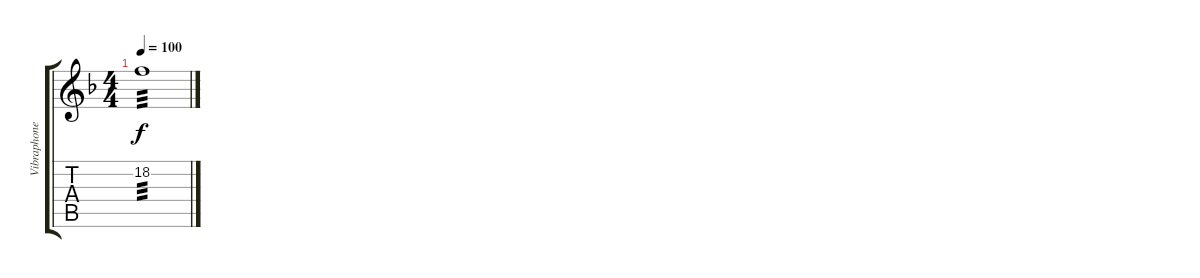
\track ("Vibraphone" "Vibraphone") {instrument vibraphone}
\staff {score tabs}
\tuning (E4 B3 G3 D3 A2 E2) {hide}
\ts (4 4)
\tempo 100
\clef g2
\ks f
18.2.1{tp 3 dy f}
